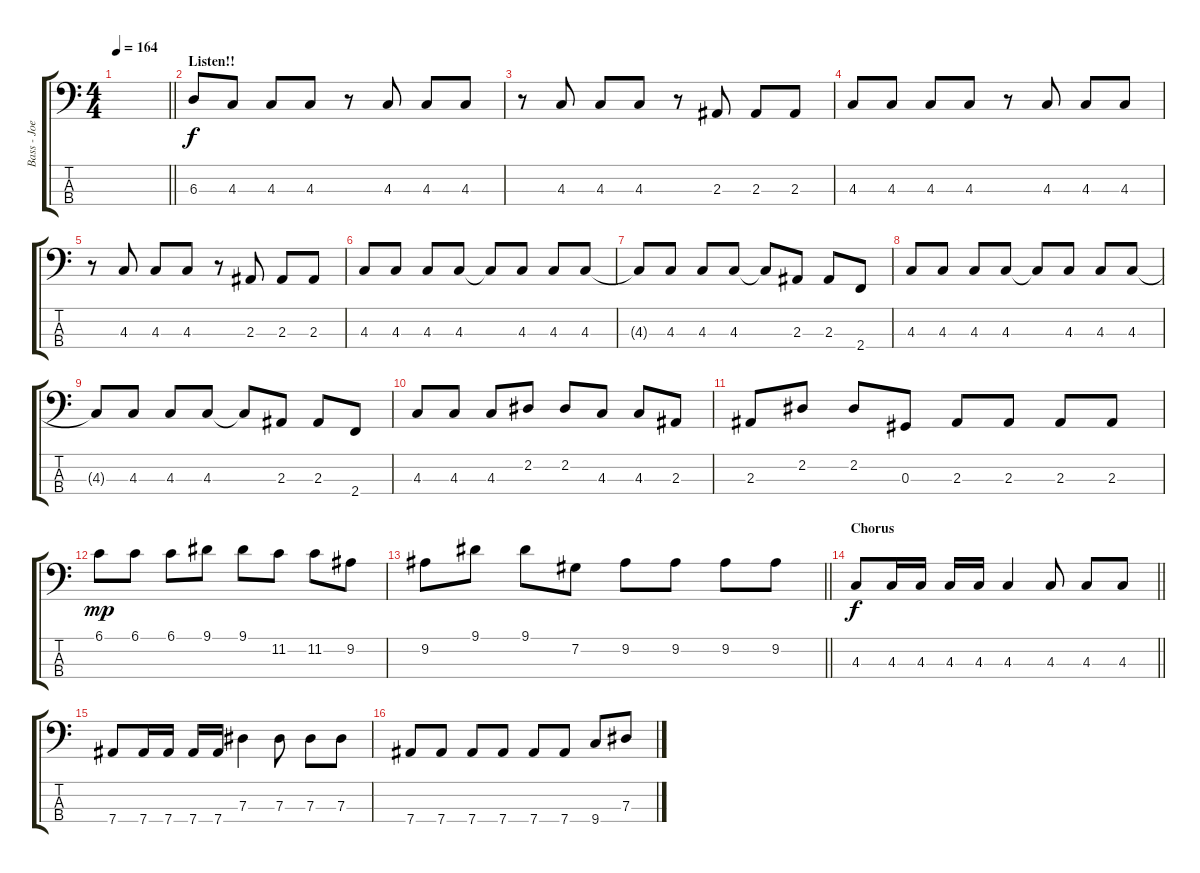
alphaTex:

\track ("Bass - Joe Saucedo" "Bass - Joe") {instrument electricbassfinger}
\staff {score tabs}
\tuning (Gb2 Db2 Ab1 Eb1) {hide}
\ts (4 4)
\tempo 164
\clef f4
\barLineRight lightlight
\ks c
|
\section ("" "Listen!!")
6.3.8 4.3.8 4.3.8 4.3.8 r.8 4.3.8 4.3.8 4.3.8 |
r.8 4.3.8 4.3.8 4.3.8 r.8 2.3.8 2.3.8 2.3.8 |
4.3.8 4.3.8 4.3.8 4.3.8 r.8 4.3.8 4.3.8 4.3.8 |
r.8 4.3.8 4.3.8 4.3.8 r.8 2.3.8 2.3.8 2.3.8 |
4.3.8 4.3.8 4.3.8 4.3.8 4.3{t}.8 4.3.8 4.3.8 4.3.8 |
4.3{t}.8 4.3.8 4.3.8 4.3.8 4.3{t}.8 2.3.8 2.3.8 2.4.8 |
4.3.8 4.3.8 4.3.8 4.3.8 4.3{t}.8 4.3.8 4.3.8 4.3.8 |
4.3{t}.8 4.3.8 4.3.8 4.3.8 4.3{t}.8 2.3.8 2.3.8 2.4.8 |
4.3.8 4.3.8 4.3.8 2.2.8 2.2.8 4.3.8 4.3.8 2.3.8 |
2.3.8 2.2.8 2.2.8 0.3.8 2.3.8 2.3.8 2.3.8 2.3.8 |
6.1.8{dy mp} 6.1.8 6.1.8 9.1.8 9.1.8 11.2.8 11.2.8 9.2.8 |
\barLineRight lightlight
9.2.8 9.1.8 9.1.8 7.2.8 9.2.8 9.2.8 9.2.8 9.2.8 |
\section ("" "Chorus")
\barLineRight lightlight
4.3.8{dy f} 4.3.16 4.3.16 4.3.16 4.3.16 4.3.4 4.3.8 4.3.8 4.3.8 |
7.4.8 7.4.16 7.4.16 7.4.16 7.4.16 7.3.4 7.3.8 7.3.8 7.3.8 |
7.4.8 7.4.8 7.4.8 7.4.8 7.4.8 7.4.8 9.4.8 7.3.8
